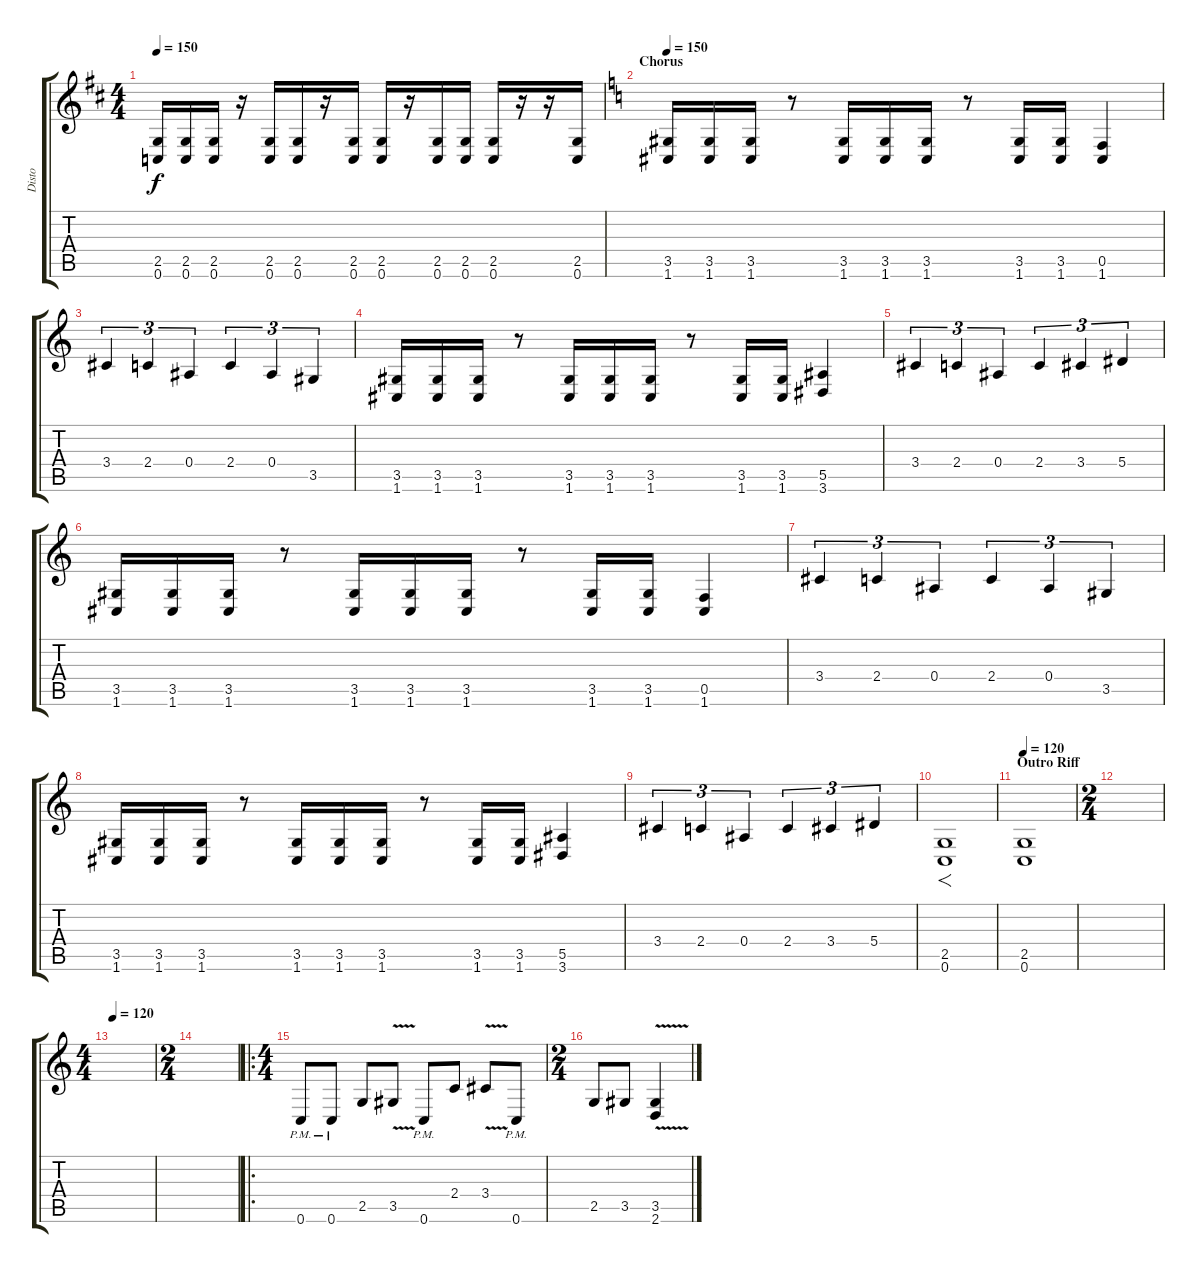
\track ("Disto" "Disto") {instrument distortionguitar}
\staff {score tabs}
\tuning (C4 G3 Eb3 Bb2 F2 C2) {hide}
\ts (4 4)
\tempo 150
\clef g2
\ks d
(2.5 0.6).16{dy f volume 13} (2.5 0.6).16 (2.5 0.6).16 r.16 (2.5 0.6).16 (2.5 0.6).16 r.16 (2.5 0.6).16 (2.5 0.6).16 r.16 (2.5 0.6).16 (2.5 0.6).16 (2.5 0.6).16 r.16 r.16 (2.5 0.6).16 |
\section ("" "Chorus")
\tempo 150
\ks c
(3.5 1.6).16 (3.5 1.6).16 (3.5 1.6).16 r.8 (3.5 1.6).16 (3.5 1.6).16 (3.5 1.6).16 r.8 (3.5 1.6).16 (3.5 1.6).16 (0.5 1.6).4 |
3.4.4{tu (3 2)} 2.4.4{tu (3 2)} 0.4.4{tu (3 2)} 2.4.4{tu (3 2)} 0.4.4{tu (3 2)} 3.5.4{tu (3 2)} |
(3.5 1.6).16 (3.5 1.6).16 (3.5 1.6).16 r.8 (3.5 1.6).16 (3.5 1.6).16 (3.5 1.6).16 r.8 (3.5 1.6).16 (3.5 1.6).16 (5.5 3.6).4 |
3.4.4{tu (3 2)} 2.4.4{tu (3 2)} 0.4.4{tu (3 2)} 2.4.4{tu (3 2)} 3.4.4{tu (3 2)} 5.4.4{tu (3 2)} |
(3.5 1.6).16 (3.5 1.6).16 (3.5 1.6).16 r.8 (3.5 1.6).16 (3.5 1.6).16 (3.5 1.6).16 r.8 (3.5 1.6).16 (3.5 1.6).16 (0.5 1.6).4 |
3.4.4{tu (3 2)} 2.4.4{tu (3 2)} 0.4.4{tu (3 2)} 2.4.4{tu (3 2)} 0.4.4{tu (3 2)} 3.5.4{tu (3 2)} |
(3.5 1.6).16 (3.5 1.6).16 (3.5 1.6).16 r.8 (3.5 1.6).16 (3.5 1.6).16 (3.5 1.6).16 r.8 (3.5 1.6).16 (3.5 1.6).16 (5.5 3.6).4 |
3.4.4{tu (3 2)} 2.4.4{tu (3 2)} 0.4.4{tu (3 2)} 2.4.4{tu (3 2)} 3.4.4{tu (3 2)} 5.4.4{tu (3 2)} |
(2.5 0.6).1{f} |
\section ("" "Outro Riff")
\tempo 120
(2.5 0.6).1 |
\ts (2 4)
|
\ts (4 4)
\tempo 120
|
\ts (2 4)
|
\ro
\ts (4 4)
0.6{pm}.8 0.6{pm}.8 2.5.8 3.5{v}.8 0.6{pm}.8 2.4.8 3.4{v}.8 0.6{pm}.8 |
\ts (2 4)
2.5.8 3.5.8 (3.5{v} 2.6{v}).4
